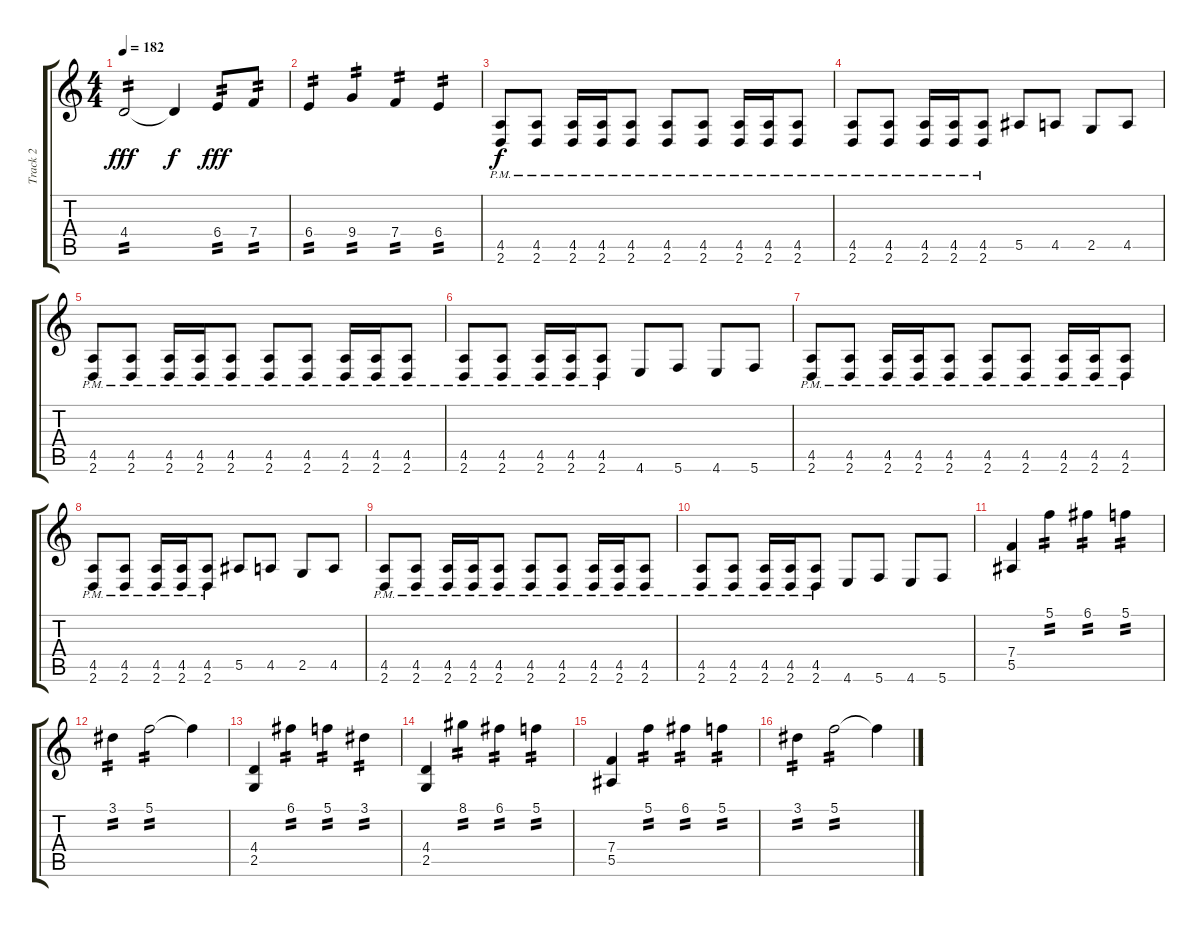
\track ("Track 2" "Track 2") {instrument distortionguitar}
\staff {score tabs}
\tuning (C4 G3 Eb3 Bb2 F2 C2) {hide}
\ts (4 4)
\tempo 182
\clef g2
\ks c
4.4.2{tp 2 dy fff} 4.4{t}.4{dy f} 6.4.8{tp 2 dy fff} 7.4.8{tp 2} |
6.4.4{tp 2} 9.4.4{tp 2} 7.4.4{tp 2} 6.4.4{tp 2} |
(4.5{pm} 2.6).8{dy f} (4.5{pm} 2.6).8 (4.5{pm} 2.6).16 (4.5{pm} 2.6).16 (4.5{pm} 2.6).8 (4.5{pm} 2.6).8 (4.5{pm} 2.6).8 (4.5{pm} 2.6).16 (4.5{pm} 2.6).16 (4.5{pm} 2.6).8 |
(4.5{pm} 2.6).8 (4.5{pm} 2.6).8 (4.5{pm} 2.6).16 (4.5{pm} 2.6).16 (4.5{pm} 2.6).8 5.5.8 4.5.8 2.5.8 4.5.8 |
(4.5{pm} 2.6).8 (4.5{pm} 2.6).8 (4.5{pm} 2.6).16 (4.5{pm} 2.6).16 (4.5{pm} 2.6).8 (4.5{pm} 2.6).8 (4.5{pm} 2.6).8 (4.5{pm} 2.6).16 (4.5{pm} 2.6).16 (4.5{pm} 2.6).8 |
(4.5{pm} 2.6).8 (4.5{pm} 2.6).8 (4.5{pm} 2.6).16 (4.5{pm} 2.6).16 (4.5{pm} 2.6).8 4.6.8 5.6.8 4.6.8 5.6.8 |
(4.5{pm} 2.6).8 (4.5{pm} 2.6).8 (4.5{pm} 2.6).16 (4.5{pm} 2.6).16 (4.5{pm} 2.6).8 (4.5{pm} 2.6).8 (4.5{pm} 2.6).8 (4.5{pm} 2.6).16 (4.5{pm} 2.6).16 (4.5{pm} 2.6).8 |
(4.5{pm} 2.6).8 (4.5{pm} 2.6).8 (4.5{pm} 2.6).16 (4.5{pm} 2.6).16 (4.5{pm} 2.6).8 5.5.8 4.5.8 2.5.8 4.5.8 |
(4.5{pm} 2.6).8 (4.5{pm} 2.6).8 (4.5{pm} 2.6).16 (4.5{pm} 2.6).16 (4.5{pm} 2.6).8 (4.5{pm} 2.6).8 (4.5{pm} 2.6).8 (4.5{pm} 2.6).16 (4.5{pm} 2.6).16 (4.5{pm} 2.6).8 |
(4.5{pm} 2.6).8 (4.5{pm} 2.6).8 (4.5{pm} 2.6).16 (4.5{pm} 2.6).16 (4.5{pm} 2.6).8 4.6.8 5.6.8 4.6.8 5.6.8 |
(7.4 5.5).4 5.1.4{tp 2} 6.1.4{tp 2} 5.1.4{tp 2} |
3.1.4{tp 2} 5.1.2{tp 2} 5.1{t}.4 |
(4.4 2.5).4 6.1.4{tp 2} 5.1.4{tp 2} 3.1.4{tp 2} |
(4.4 2.5).4 8.1.4{tp 2} 6.1.4{tp 2} 5.1.4{tp 2} |
(7.4 5.5).4 5.1.4{tp 2} 6.1.4{tp 2} 5.1.4{tp 2} |
3.1.4{tp 2} 5.1.2{tp 2} 5.1{t}.4
